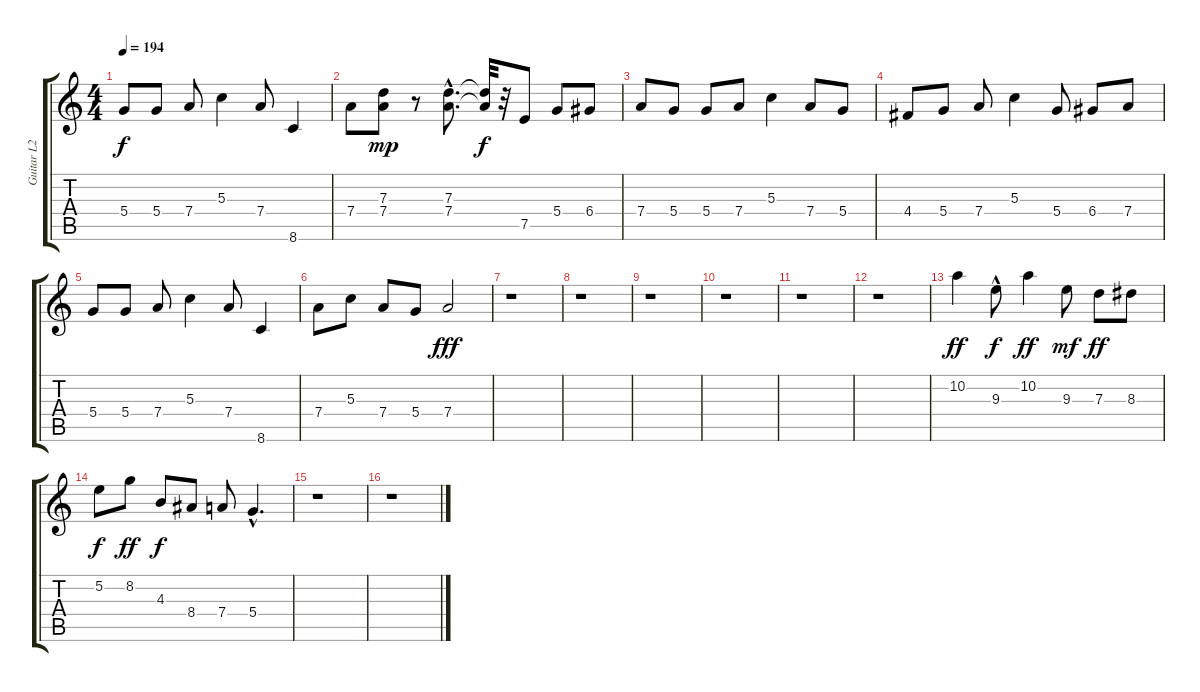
\track ("Guitar L2" "Guitar L2") {instrument overdrivenguitar}
\staff {score tabs}
\tuning (E4 B3 G3 D3 A2 E2) {hide}
\ts (4 4)
\tempo 194
\clef g2
\ks c
5.4.8{dy f instrument electricguitarmuted} 5.4.8 7.4.8{instrument overdrivenguitar} 5.3.4 7.4.8 8.6.4{instrument guitarharmonics} |
7.4.8{instrument overdrivenguitar} (7.3 7.4).8{dy mp} r.8 (7.3{hac} 7.4{hac}).8{d} (7.3{t} 7.4{t}).32{dy f} r.32 7.5.8 5.4.8 6.4.8 |
7.4.8 5.4.8 5.4.8{instrument electricguitarmuted} 7.4.8{instrument overdrivenguitar} 5.3.4 7.4.8 5.4.8 |
4.4.8 5.4.8 7.4.8{instrument electricguitarmuted} 5.3.4{instrument overdrivenguitar} 5.4.8 6.4.8 7.4.8 |
5.4.8{instrument electricguitarmuted} 5.4.8 7.4.8{instrument overdrivenguitar} 5.3.4 7.4.8 8.6.4{instrument guitarharmonics} |
7.4.8{instrument overdrivenguitar} 5.3.8 7.4.8 5.4.8 7.4.2{dy fff} |
r.1 |
r.1 |
r.1 |
r.1 |
r.1 |
r.1 |
10.2.4{dy ff balance 2 instrument overdrivenguitar} 9.3{hac}.8{dy f} 10.2.4{dy ff} 9.3.8{dy mf} 7.3.8{dy ff} 8.3.8 |
5.2.8{dy f} 8.2.8{dy ff} 4.3.8{dy f} 8.4.8 7.4.8 5.4{hac}.4{d} |
r.1 |
r.1
